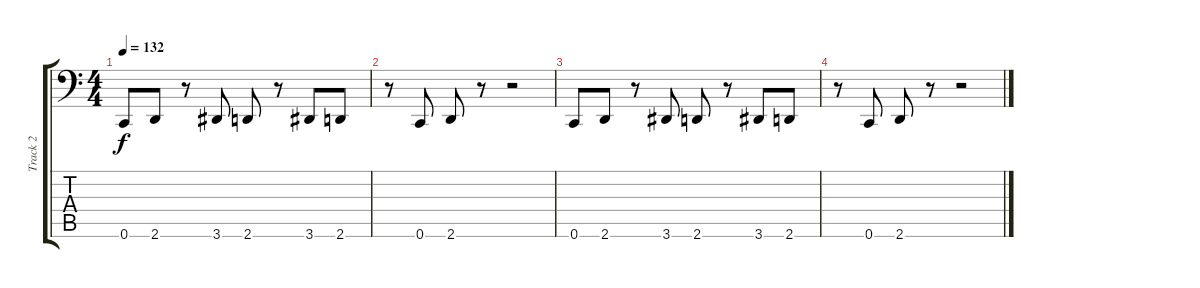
\track ("Track 2" "Track 2") {instrument electricbasspick}
\staff {score tabs}
\tuning (D3 A2 F2 C2 G1 C1) {hide}
\ts (4 4)
\tempo 132
\clef f4
\ks c
0.6.8{dy f} 2.6.8 r.8 3.6.8 2.6.8 r.8 3.6.8 2.6.8 |
r.8 0.6.8 2.6.8 r.8 r.2 |
0.6.8 2.6.8 r.8 3.6.8 2.6.8 r.8 3.6.8 2.6.8 |
r.8 0.6.8 2.6.8 r.8 r.2
